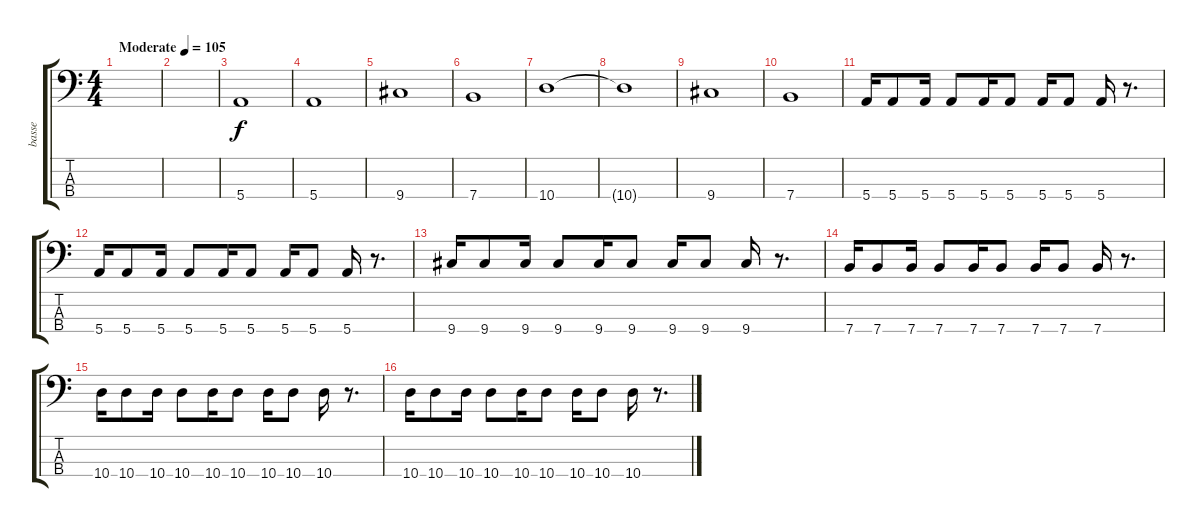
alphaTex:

\track ("basse" "basse") {instrument electricbasspick}
\staff {score tabs}
\tuning (G2 D2 A1 E1) {hide}
\ts (4 4)
\tempo (105 "Moderate")
\clef f4
\ks c
|
|
5.4.1 |
5.4.1 |
9.4.1 |
7.4.1 |
10.4.1 |
10.4{t}.1 |
9.4.1 |
7.4.1 |
5.4.16 5.4.8 5.4.16 5.4.8 5.4.16 5.4.8 5.4.16 5.4.8 5.4.16 r.8{d} |
5.4.16 5.4.8 5.4.16 5.4.8 5.4.16 5.4.8 5.4.16 5.4.8 5.4.16 r.8{d} |
9.4.16 9.4.8 9.4.16 9.4.8 9.4.16 9.4.8 9.4.16 9.4.8 9.4.16 r.8{d} |
7.4.16 7.4.8 7.4.16 7.4.8 7.4.16 7.4.8 7.4.16 7.4.8 7.4.16 r.8{d} |
10.4.16 10.4.8 10.4.16 10.4.8 10.4.16 10.4.8 10.4.16 10.4.8 10.4.16 r.8{d} |
10.4.16 10.4.8 10.4.16 10.4.8 10.4.16 10.4.8 10.4.16 10.4.8 10.4.16 r.8{d}
